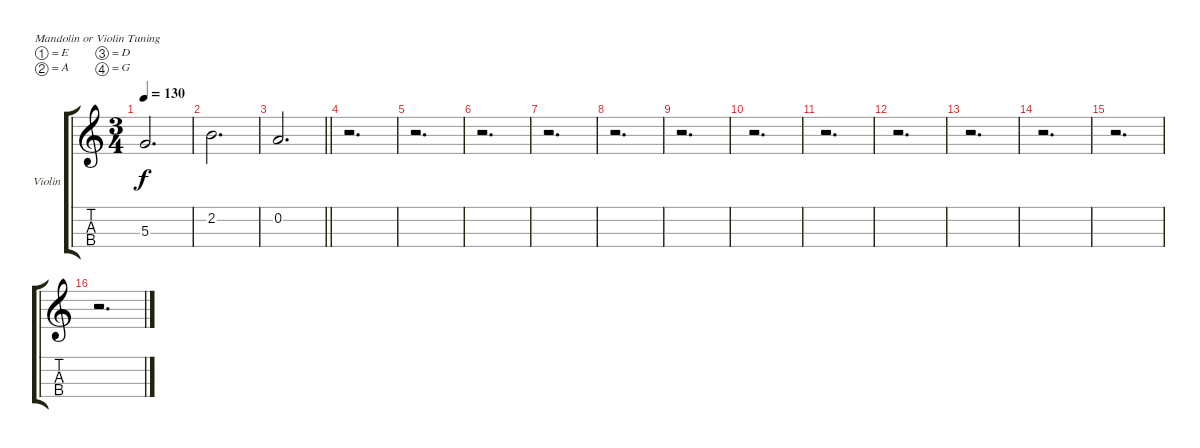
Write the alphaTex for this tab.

\defaultSystemsLayout 4
\bracketExtendMode groupsimilarinstruments
\firstSystemTrackNameOrientation horizontal
\otherSystemsTrackNameOrientation horizontal
\chordDiagramsInScore
\track ("Violin" "Violin") {instrument violin}
\staff {score tabs}
\tuning (E5 A4 D4 G3)
\ts (3 4)
\tempo 130
\clef g2
\scale
0.25
\ks c
5.3{t}.2{d dy f} |
\scale
0.25 2.2.2{d} |
\scale
0.25
\barLineRight lightlight
0.2.2{d} |
\scale
0.25 r.2{d} |
\scale
0.25 r.2{d} |
\scale
0.25 r.2{d} |
\scale
0.25 r.2{d} |
\scale
0.25 r.2{d} |
\scale
0.25 r.2{d} |
\scale
0.25 r.2{d} |
\scale
0.25 r.2{d} |
\scale
0.25 r.2{d} |
\scale
0.25 r.2{d} |
\scale
0.25 r.2{d} |
\scale
0.25 r.2{d} |
\scale
0.25 r.2{d}
